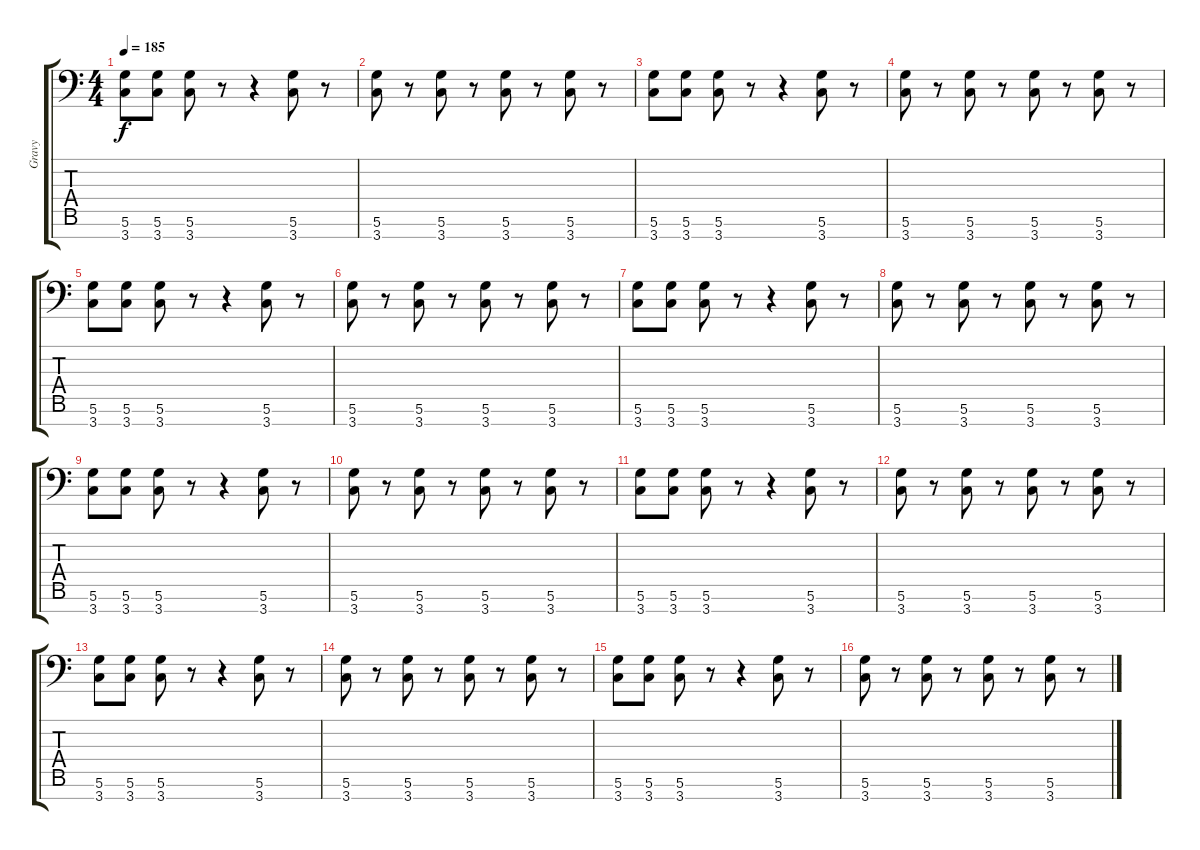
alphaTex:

\track ("Gravy" "Gravy") {instrument distortionguitar}
\staff {score tabs}
\tuning (D4 A3 F3 C3 G2 D2 A1) {hide}
\ts (4 4)
\tempo 185
\clef f4
\ks c
(5.6 3.7).8{dy f} (5.6 3.7).8 (5.6 3.7).8 r.8 r.4 (5.6 3.7).8 r.8 |
(5.6 3.7).8 r.8 (5.6 3.7).8 r.8 (5.6 3.7).8 r.8 (5.6 3.7).8 r.8 |
(5.6 3.7).8 (5.6 3.7).8 (5.6 3.7).8 r.8 r.4 (5.6 3.7).8 r.8 |
(5.6 3.7).8 r.8 (5.6 3.7).8 r.8 (5.6 3.7).8 r.8 (5.6 3.7).8 r.8 |
(5.6 3.7).8 (5.6 3.7).8 (5.6 3.7).8 r.8 r.4 (5.6 3.7).8 r.8 |
(5.6 3.7).8 r.8 (5.6 3.7).8 r.8 (5.6 3.7).8 r.8 (5.6 3.7).8 r.8 |
(5.6 3.7).8 (5.6 3.7).8 (5.6 3.7).8 r.8 r.4 (5.6 3.7).8 r.8 |
(5.6 3.7).8 r.8 (5.6 3.7).8 r.8 (5.6 3.7).8 r.8 (5.6 3.7).8 r.8 |
(5.6 3.7).8 (5.6 3.7).8 (5.6 3.7).8 r.8 r.4 (5.6 3.7).8 r.8 |
(5.6 3.7).8 r.8 (5.6 3.7).8 r.8 (5.6 3.7).8 r.8 (5.6 3.7).8 r.8 |
(5.6 3.7).8 (5.6 3.7).8 (5.6 3.7).8 r.8 r.4 (5.6 3.7).8 r.8 |
(5.6 3.7).8 r.8 (5.6 3.7).8 r.8 (5.6 3.7).8 r.8 (5.6 3.7).8 r.8 |
(5.6 3.7).8 (5.6 3.7).8 (5.6 3.7).8 r.8 r.4 (5.6 3.7).8 r.8 |
(5.6 3.7).8 r.8 (5.6 3.7).8 r.8 (5.6 3.7).8 r.8 (5.6 3.7).8 r.8 |
(5.6 3.7).8 (5.6 3.7).8 (5.6 3.7).8 r.8 r.4 (5.6 3.7).8 r.8 |
(5.6 3.7).8 r.8 (5.6 3.7).8 r.8 (5.6 3.7).8 r.8 (5.6 3.7).8 r.8
